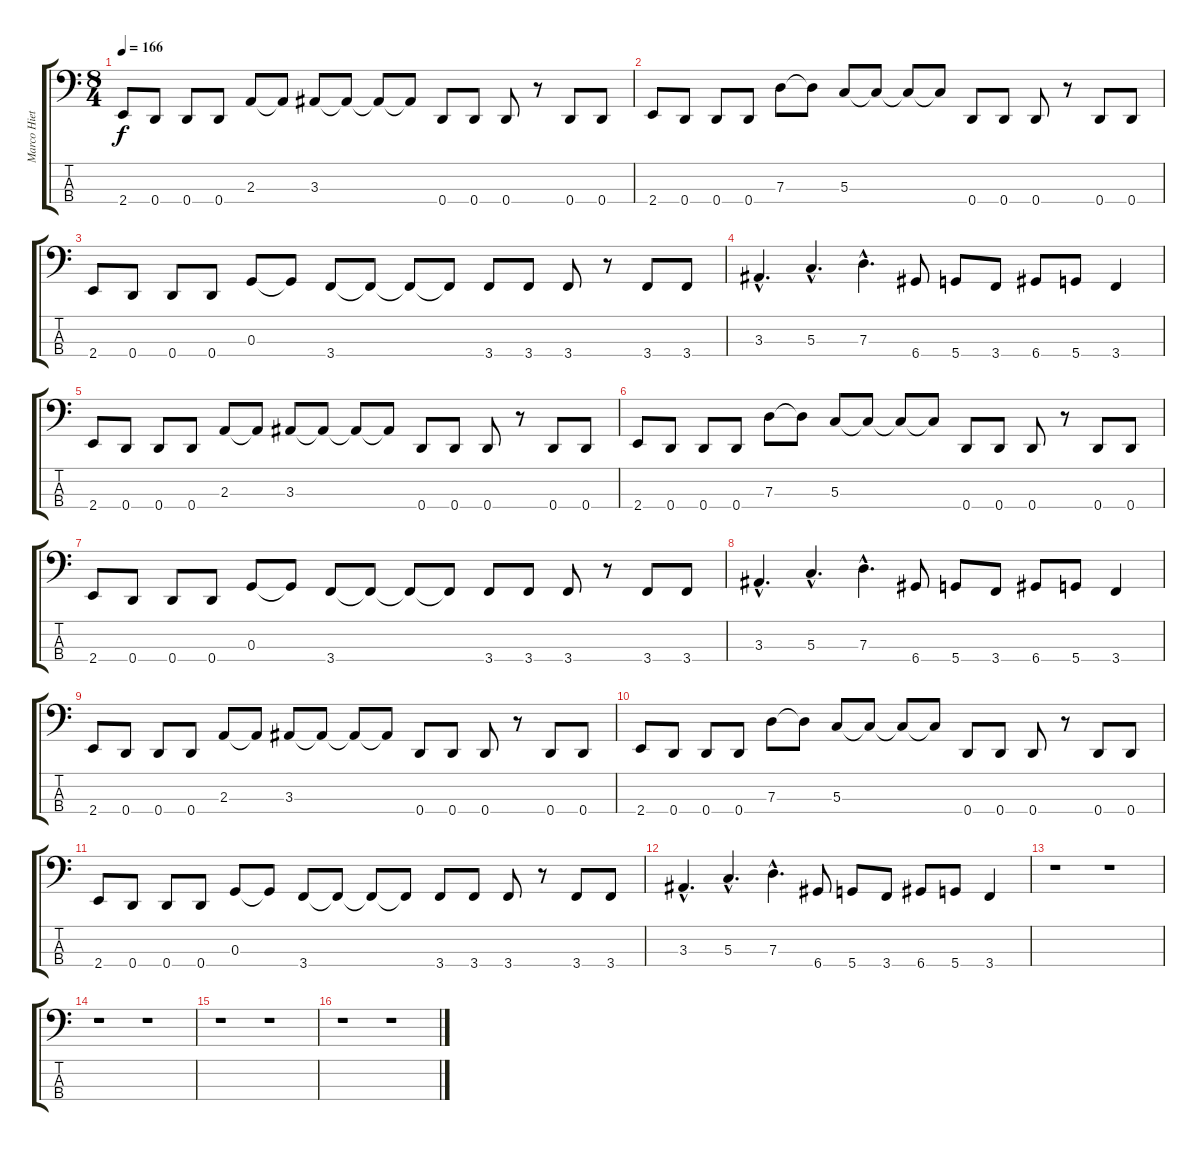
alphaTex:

\track ("Marco Hietala - bass" "Marco Hiet") {instrument electricbassfinger}
\staff {score tabs}
\tuning (F2 C2 G1 D1) {hide}
\ts (8 4)
\tempo 166
\clef f4
\ks c
2.4.8{dy f} 0.4.8 0.4.8 0.4.8 2.3.8 2.3{t}.8 3.3.8 3.3{t}.8 3.3{t}.8 3.3{t}.8 0.4.8 0.4.8 0.4.8 r.8 0.4.8 0.4.8 |
2.4.8 0.4.8 0.4.8 0.4.8 7.3.8 7.3{t}.8 5.3.8 5.3{t}.8 5.3{t}.8 5.3{t}.8 0.4.8 0.4.8 0.4.8 r.8 0.4.8 0.4.8 |
2.4.8 0.4.8 0.4.8 0.4.8 0.3.8 0.3{t}.8 3.4.8 3.4{t}.8 3.4{t}.8 3.4{t}.8 3.4.8 3.4.8 3.4.8 r.8 3.4.8 3.4.8 |
3.3{hac}.4{d} 5.3{hac}.4{d} 7.3{hac}.4{d} 6.4.8 5.4.8 3.4.8 6.4.8 5.4.8 3.4.4 |
2.4.8 0.4.8 0.4.8 0.4.8 2.3.8 2.3{t}.8 3.3.8 3.3{t}.8 3.3{t}.8 3.3{t}.8 0.4.8 0.4.8 0.4.8 r.8 0.4.8 0.4.8 |
2.4.8 0.4.8 0.4.8 0.4.8 7.3.8 7.3{t}.8 5.3.8 5.3{t}.8 5.3{t}.8 5.3{t}.8 0.4.8 0.4.8 0.4.8 r.8 0.4.8 0.4.8 |
2.4.8 0.4.8 0.4.8 0.4.8 0.3.8 0.3{t}.8 3.4.8 3.4{t}.8 3.4{t}.8 3.4{t}.8 3.4.8 3.4.8 3.4.8 r.8 3.4.8 3.4.8 |
3.3{hac}.4{d} 5.3{hac}.4{d} 7.3{hac}.4{d} 6.4.8 5.4.8 3.4.8 6.4.8 5.4.8 3.4.4 |
2.4.8 0.4.8 0.4.8 0.4.8 2.3.8 2.3{t}.8 3.3.8 3.3{t}.8 3.3{t}.8 3.3{t}.8 0.4.8 0.4.8 0.4.8 r.8 0.4.8 0.4.8 |
2.4.8 0.4.8 0.4.8 0.4.8 7.3.8 7.3{t}.8 5.3.8 5.3{t}.8 5.3{t}.8 5.3{t}.8 0.4.8 0.4.8 0.4.8 r.8 0.4.8 0.4.8 |
2.4.8 0.4.8 0.4.8 0.4.8 0.3.8 0.3{t}.8 3.4.8 3.4{t}.8 3.4{t}.8 3.4{t}.8 3.4.8 3.4.8 3.4.8 r.8 3.4.8 3.4.8 |
3.3{hac}.4{d} 5.3{hac}.4{d} 7.3{hac}.4{d} 6.4.8 5.4.8 3.4.8 6.4.8 5.4.8 3.4.4 |
r.1 r.1 |
r.1 r.1 |
r.1 r.1 |
r.1 r.1
